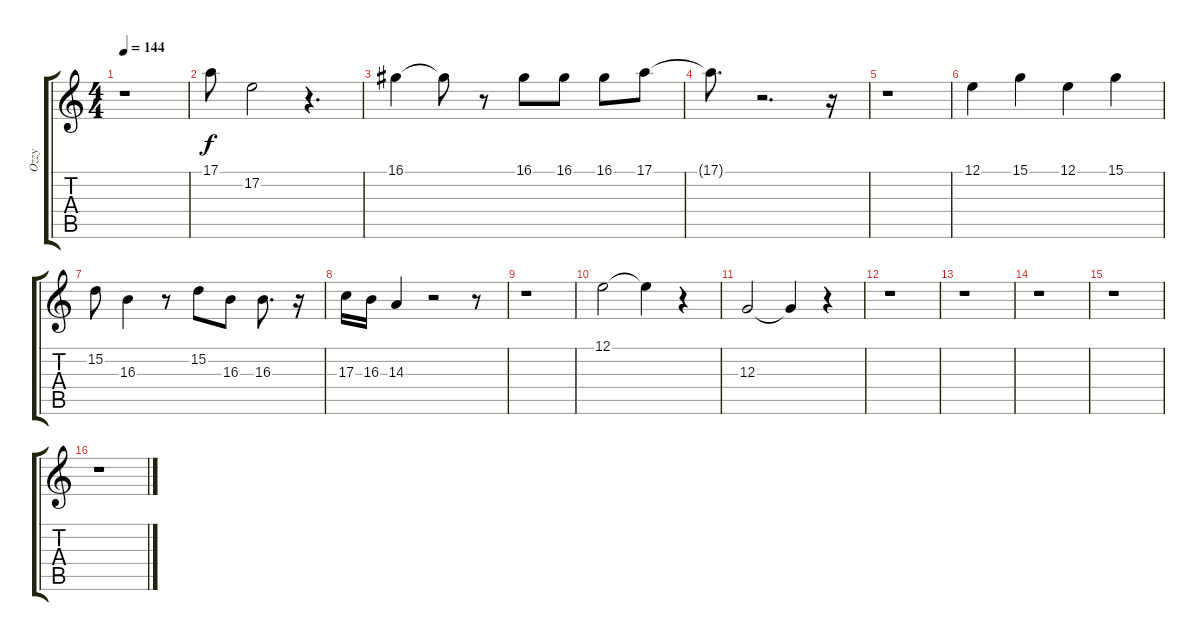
\track ("Ozzy" "Ozzy") {instrument voiceoohs}
\staff {score tabs}
\tuning (E4 B3 G3 D3 A2 E2) {hide}
\ts (4 4)
\tempo 144
\clef g2
\ks c
r.1{dy f} |
17.1.8 17.2.2 r.4{d} |
16.1.4 16.1{t}.8 r.8 16.1.8 16.1.8 16.1.8 17.1.8 |
17.1{t}.8{d} r.2{d} r.16 |
r.1 |
12.1.4 15.1.4 12.1.4 15.1.4 |
15.2.8 16.3.4 r.8 15.2.8 16.3.8 16.3.8{d} r.16 |
17.3.16 16.3.16 14.3.4 r.2 r.8 |
r.1 |
12.1.2 12.1{t}.4 r.4 |
12.3.2 12.3{t}.4 r.4 |
r.1 |
r.1 |
r.1 |
r.1 |
r.1
